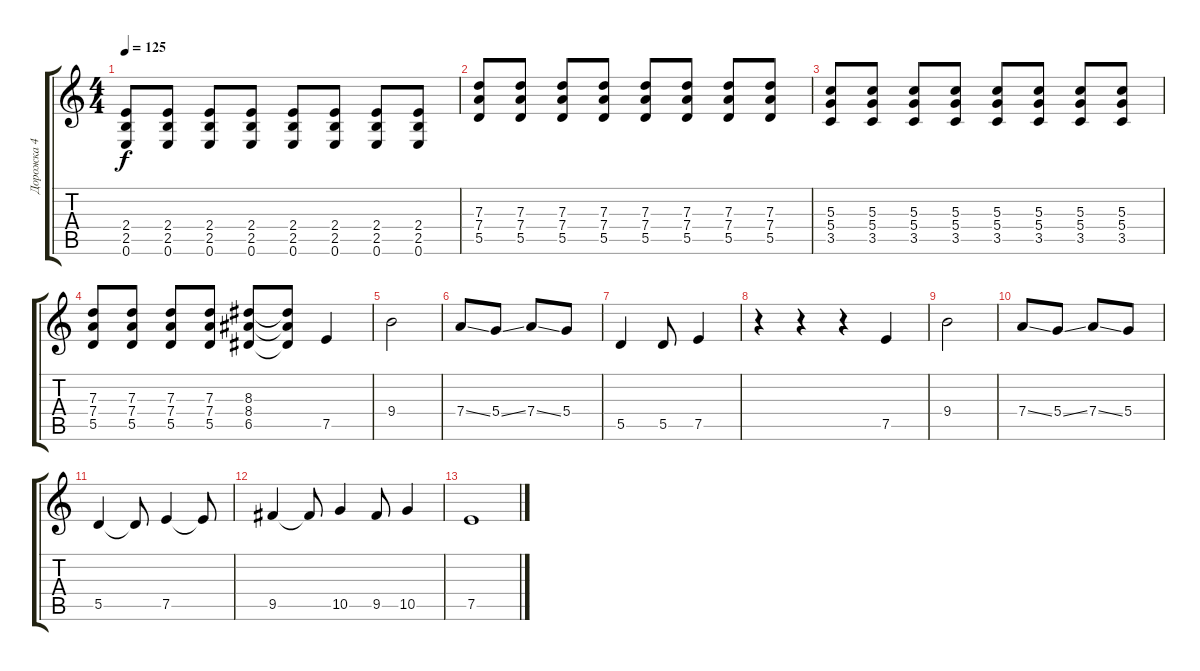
\track ("Дорожка 4" "Дорожка 4") {instrument distortionguitar}
\staff {score tabs}
\tuning (E4 B3 G3 D3 A2 E2) {hide}
\ts (4 4)
\tempo 125
\clef g2
\ks c
(2.4 2.5 0.6).8{dy f} (2.4 2.5 0.6).8 (2.4 2.5 0.6).8 (2.4 2.5 0.6).8 (2.4 2.5 0.6).8 (2.4 2.5 0.6).8 (2.4 2.5 0.6).8 (2.4 2.5 0.6).8 |
(7.3 7.4 5.5).8 (7.3 7.4 5.5).8 (7.3 7.4 5.5).8 (7.3 7.4 5.5).8 (7.3 7.4 5.5).8 (7.3 7.4 5.5).8 (7.3 7.4 5.5).8 (7.3 7.4 5.5).8 |
(5.3 5.4 3.5).8 (5.3 5.4 3.5).8 (5.3 5.4 3.5).8 (5.3 5.4 3.5).8 (5.3 5.4 3.5).8 (5.3 5.4 3.5).8 (5.3 5.4 3.5).8 (5.3 5.4 3.5).8 |
(7.3 7.4 5.5).8 (7.3 7.4 5.5).8 (7.3 7.4 5.5).8 (7.3 7.4 5.5).8 (8.3 8.4 6.5).8 (8.3{t} 8.4{t} 6.5{t}).8 7.5.4 |
9.4.2 |
7.4{ss}.8 5.4{ss}.8 7.4{ss}.8 5.4.8 |
5.5.4 5.5.8 7.5.4 |
r.4 r.4 r.4 7.5.4 |
9.4.2 |
7.4{ss}.8 5.4{ss}.8 7.4{ss}.8 5.4.8 |
5.5.4 5.5{t}.8 7.5.4 7.5{t}.8 |
9.5.4 9.5{t}.8 10.5.4 9.5.8 10.5.4 |
7.5.1
